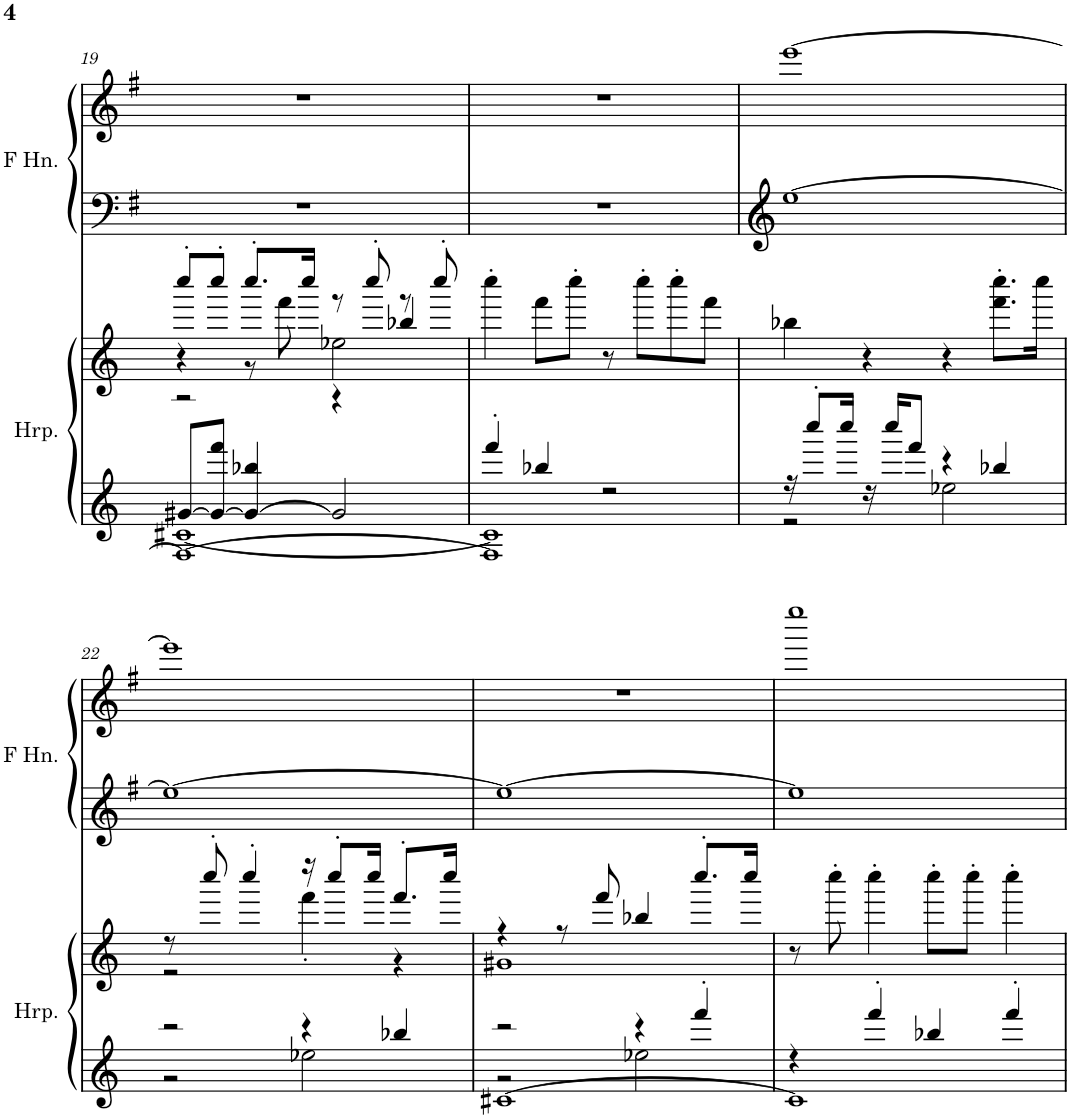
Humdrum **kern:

**kern	**kern	**kern	**kern
*part2	*part2	*part1	*part1
*staff4	*staff3	*staff2	*staff1
*I"Harp	*	*I"Horn in F	*
*I'Hrp.	*	*	*
!!LO:PB:g=z
*clefG2	*clefG2	*clefF4	*clefG2
*	*	*Trd4c7	*Trd4c7
*k[]	*k[]	*k[f#]	*k[f#]
*M4/4	*M4/4	*M4/4	*M4/4
=19	=19	=19	=19
*^	*^	*	*
*	*^	*	*^	*	*
[8g#X/L	[1c#X	1F#_	8cccc'/L	4r	2r	1r	1r
8g#/_ 8fff/J	.	.	8cccc'/J	.	.	.	.
4g#/_ 4bb-X/	.	.	8.cccc'/L	8r	.	.	.
.	.	.	.	8fff\	.	.	.
.	.	.	16cccc/Jk	.	.	.	.
2g#/]	.	.	8r	2ee-X\	4r	.	.
.	.	.	8cccc'/	.	.	.	.
.	.	.	8r	.	4bb-X/	.	.
.	.	.	8cccc'/	.	.	.	.
*	*	*	*v	*v	*v	*	*
=20	=20	=20	=20	=20	=20
4fff'/	1c#]	1F#]	4cccc'\	1r	1r
4bb-X/	.	.	8fff\L	.	.
.	.	.	8cccc'\J	.	.
2r	.	.	8r	.	.
.	.	.	8cccc'\L	.	.
.	.	.	8cccc'\	.	.
.	.	.	8fff\J	.	.
*	*v	*v	*	*	*
=21	=21	=21	=21	=21
16r	2r	4bb-X\	[1ee	[1eee
8cccc'/L	.	.	.	.
16cccc/Jk	.	.	.	.
16r	.	4r	.	.
16cccc/KL	.	.	.	.
8fff/J	.	.	.	.
4r	2ee-X\	4r	.	.
4bb-X/	.	8.fff\' 8.cccc\'L	.	.
.	.	16cccc\Jk	.	.
!!LO:LB:g=z
=22	=22	=22	=22	=22
*	*	*^	*	*
2r	2r	8r	2r	1ee_	1eee]
.	.	8cccc'/	.	.	.
.	.	4cccc'/	.	.	.
4r	2ee-X\	16r	4fff'\	.	.
.	.	8cccc'/L	.	.	.
.	.	16cccc/Jk	.	.	.
4bb-X/	.	8.fff'/L	4r	.	.
.	.	16cccc/Jk	.	.	.
=23	=23	=23	=23	=23	=23
*	*^	*	*	*	*
2r	2r	[1c#X	4r	1g#X	1ee_	1r
.	.	.	8r	.	.	.
.	.	.	8fff/	.	.	.
4r	2ee-X\	.	4bb-X/	.	.	.
4fff'/	.	.	8.cccc'/L	.	.	.
.	.	.	16cccc/Jk	.	.	.
*	*v	*v	*	*	*	*
*	*	*v	*v	*	*
=24	=24	=24	=24	=24
4r	1c#]	8r	1ee]	1eeee
.	.	8cccc'\	.	.
4fff'/	.	4cccc'\	.	.
4bb-X/	.	8cccc'\L	.	.
.	.	8cccc'\J	.	.
4fff'/	.	4cccc'\	.	.
*v	*v	*	*	*
=	=	=	=
*-	*-	*-	*-
